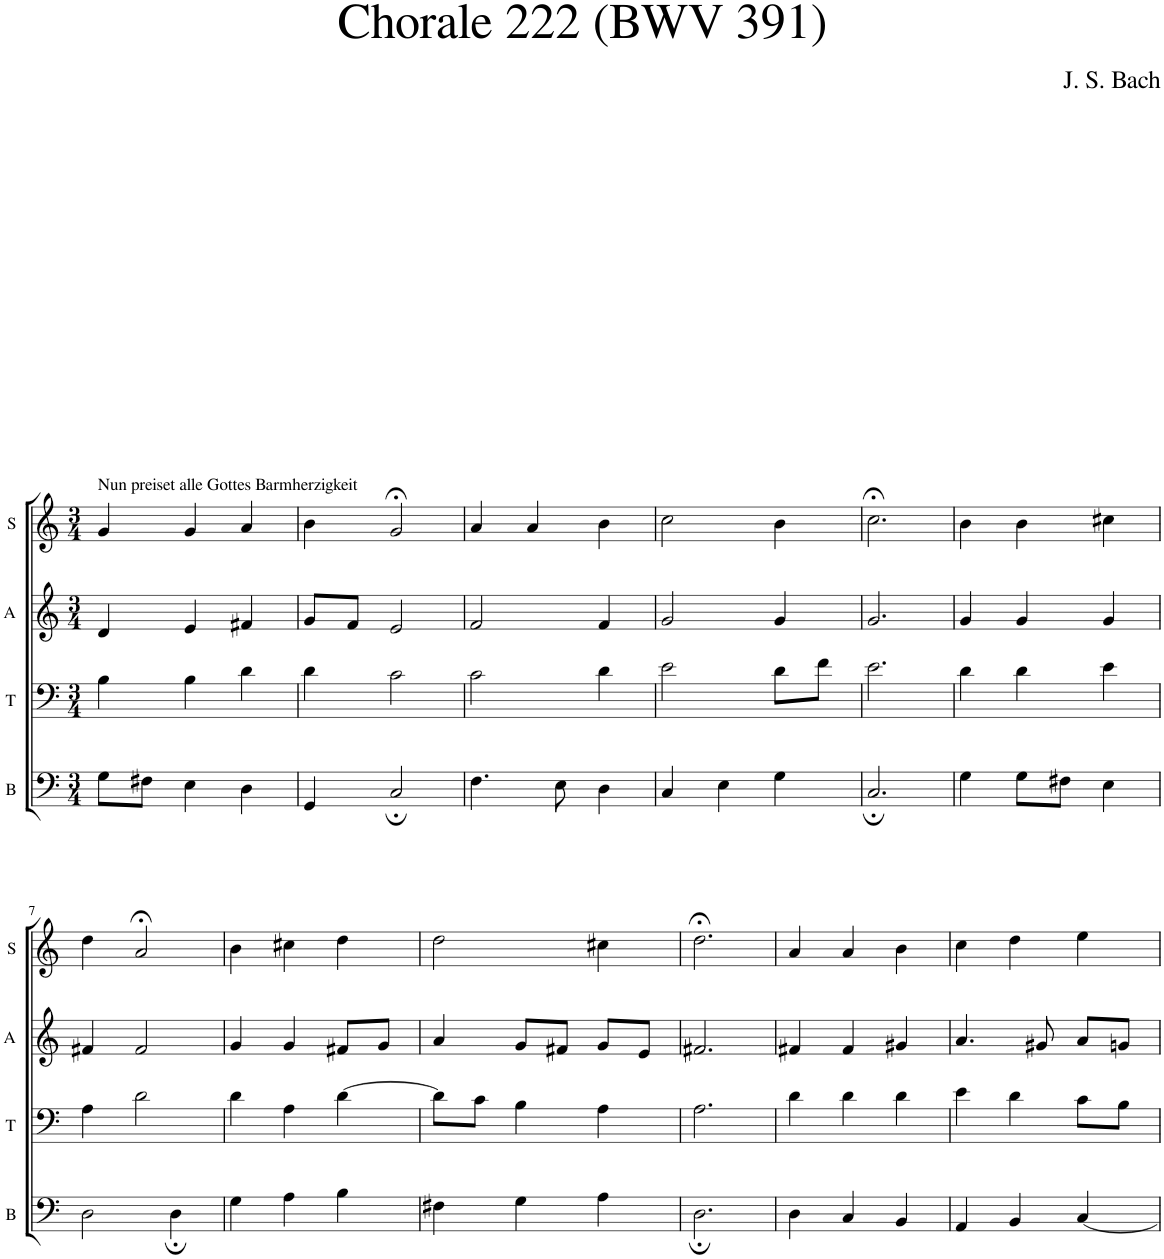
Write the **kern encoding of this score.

**kern	**kern	**kern	**kern
*part4	*part3	*part2	*part1
*staff4	*staff3	*staff2	*staff1
*I"B	*I"T	*I"A	*I"S
*I'B	*I'T	*I'A	*I'S
*clefF4	*clefF4	*clefG2	*clefG2
*k[]	*k[]	*k[]	*k[]
*M3/4	*M3/4	*M3/4	*M3/4
=1	=1	=1	=1
!	!	!	!LO:TX:a:t=Nun preiset alle Gottes Barmherzigkeit
8G\L	4B\	4d/	4g/
8F#X\J	.	.	.
4E\	4B\	4e/	4g/
4D\	4d\	4f#X/	4a/
=2	=2	=2	=2
4GG/	4d\	8g/L	4b\
.	.	8f/J	.
2C;/	2c\	2e/	2g;</
=3	=3	=3	=3
4.F\	2c\	2f/	4a/
.	.	.	4a/
8E\	.	.	.
4D\	4d\	4f/	4b\
=4	=4	=4	=4
4C/	2e\	2g/	2cc\
4E\	.	.	.
4G\	8d\L	4g/	4b\
.	8f\J	.	.
=5	=5	=5	=5
2.C;/	2.e\	2.g/	2.cc;<\
=6	=6	=6	=6
4G\	4d\	4g/	4b\
8G\L	4d\	4g/	4b\
8F#X\J	.	.	.
4E\	4e\	4g/	4cc#X\
!!LO:LB:g=z
=7	=7	=7	=7
2D\	4A\	4f#X/	4dd\
.	2d\	2f#/	2a;</
4D;\	.	.	.
=8	=8	=8	=8
4G\	4d\	4g/	4b\
4A\	4A\	4g/	4cc#X\
4B\	[4d\	8f#X/L	4dd\
.	.	8g/J	.
=9	=9	=9	=9
4F#X\	8d\L]	4a/	2dd\
.	8c\J	.	.
4G\	4B\	8g/L	.
.	.	8f#X/J	.
4A\	4A\	8g/L	4cc#X\
.	.	8e/J	.
=10	=10	=10	=10
2.D;\	2.A\	2.f#X/	2.dd;<\
=11	=11	=11	=11
4D\	4d\	4f#X/	4a/
4C/	4d\	4f#/	4a/
4BB/	4d\	4g#X/	4b\
=12	=12	=12	=12
4AA/	4e\	4.a/	4cc\
4BB/	4d\	.	4dd\
.	.	8g#X/	.
[4C/	8c\L	8a/L	4ee\
.	8B\J	8gn/J	.
=	=	=	=
*-	*-	*-	*-
